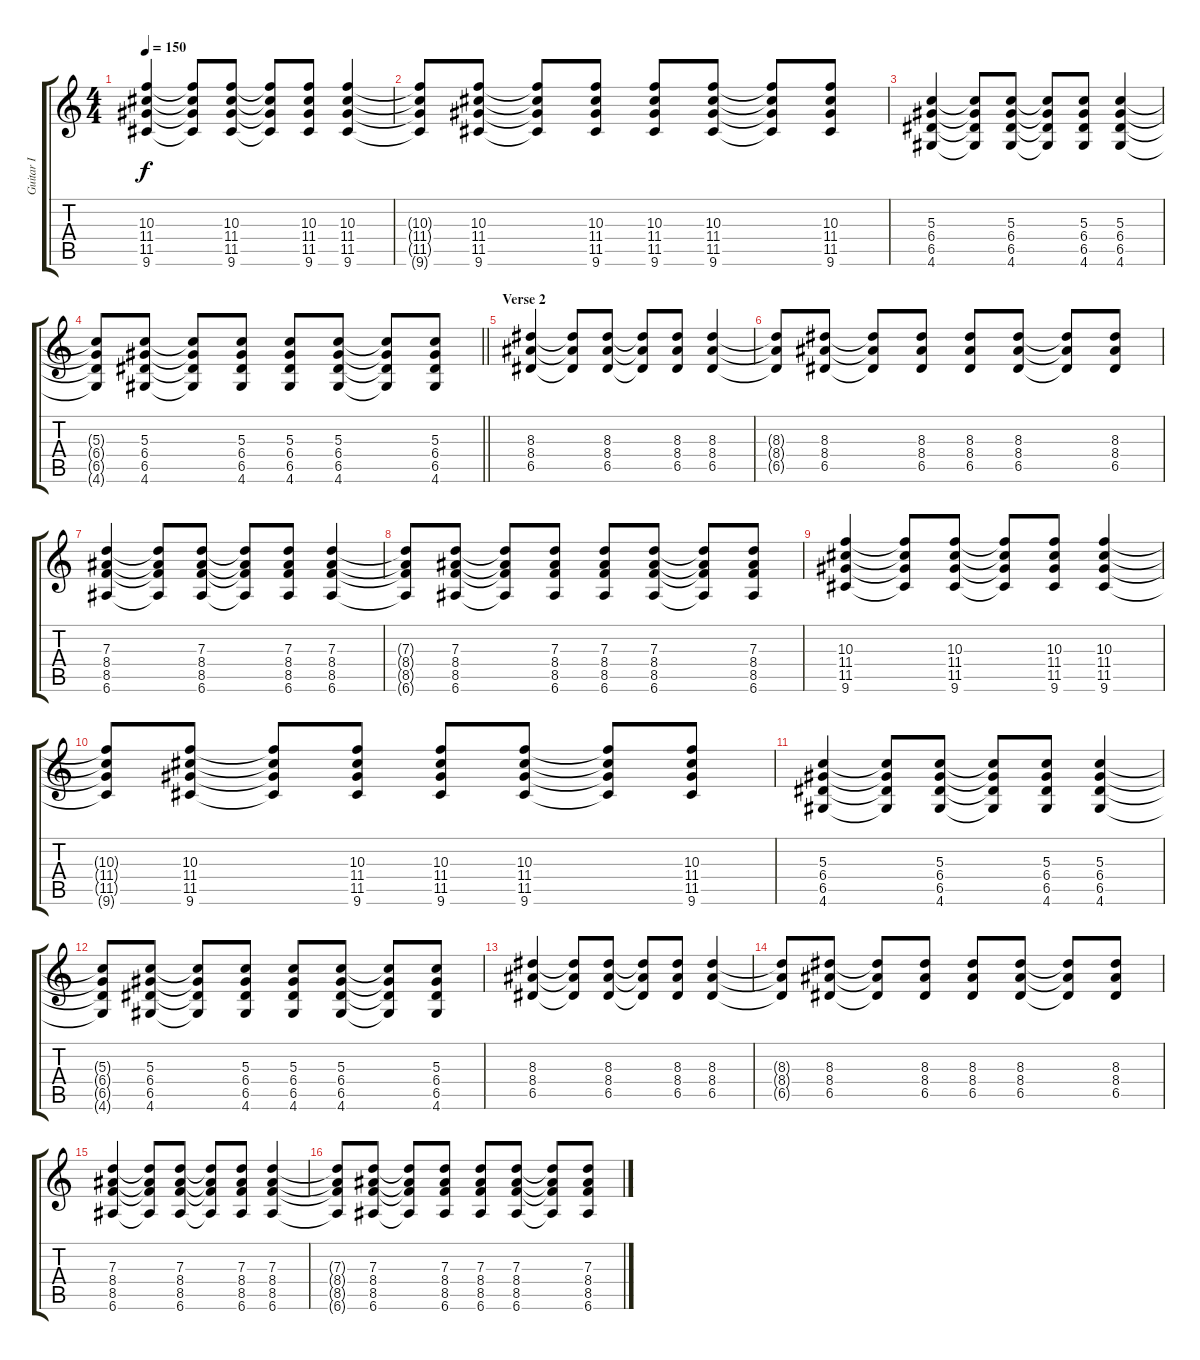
\track ("Guitar I" "Guitar I") {instrument acousticguitarsteel}
\staff {score tabs}
\tuning (E4 B3 G3 D3 A2 E2) {hide}
\ts (4 4)
\tempo 150
\clef g2
\ks c
(10.3 11.4 11.5 9.6).4{dy f} (10.3{t} 11.4{t} 11.5{t} 9.6{t}).8 (10.3 11.4 11.5 9.6).8 (10.3{t} 11.4{t} 11.5{t} 9.6{t}).8 (10.3 11.4 11.5 9.6).8 (10.3 11.4 11.5 9.6).4 |
(10.3{t} 11.4{t} 11.5{t} 9.6{t}).8 (10.3 11.4 11.5 9.6).8 (10.3{t} 11.4{t} 11.5{t} 9.6{t}).8 (10.3 11.4 11.5 9.6).8 (10.3 11.4 11.5 9.6).8 (10.3 11.4 11.5 9.6).8 (10.3{t} 11.4{t} 11.5{t} 9.6{t}).8 (10.3 11.4 11.5 9.6).8 |
(5.3 6.4 6.5 4.6).4 (5.3{t} 6.4{t} 6.5{t} 4.6{t}).8 (5.3 6.4 6.5 4.6).8 (5.3{t} 6.4{t} 6.5{t} 4.6{t}).8 (5.3 6.4 6.5 4.6).8 (5.3 6.4 6.5 4.6).4 |
\barLineRight lightlight
(5.3{t} 6.4{t} 6.5{t} 4.6{t}).8 (5.3 6.4 6.5 4.6).8 (5.3{t} 6.4{t} 6.5{t} 4.6{t}).8 (5.3 6.4 6.5 4.6).8 (5.3 6.4 6.5 4.6).8 (5.3 6.4 6.5 4.6).8 (5.3{t} 6.4{t} 6.5{t} 4.6{t}).8 (5.3 6.4 6.5 4.6).8 |
\section ("" "Verse 2")
(8.3 8.4 6.5).4 (8.3{t} 8.4{t} 6.5{t}).8 (8.3 8.4 6.5).8 (8.3{t} 8.4{t} 6.5{t}).8 (8.3 8.4 6.5).8 (8.3 8.4 6.5).4 |
(8.3{t} 8.4{t} 6.5{t}).8 (8.3 8.4 6.5).8 (8.3{t} 8.4{t} 6.5{t}).8 (8.3 8.4 6.5).8 (8.3 8.4 6.5).8 (8.3 8.4 6.5).8 (8.3{t} 8.4{t} 6.5{t}).8 (8.3 8.4 6.5).8 |
(7.3 8.4 8.5 6.6).4 (7.3{t} 8.4{t} 8.5{t} 6.6{t}).8 (7.3 8.4 8.5 6.6).8 (7.3{t} 8.4{t} 8.5{t} 6.6{t}).8 (7.3 8.4 8.5 6.6).8 (7.3 8.4 8.5 6.6).4 |
(7.3{t} 8.4{t} 8.5{t} 6.6{t}).8 (7.3 8.4 8.5 6.6).8 (7.3{t} 8.4{t} 8.5{t} 6.6{t}).8 (7.3 8.4 8.5 6.6).8 (7.3 8.4 8.5 6.6).8 (7.3 8.4 8.5 6.6).8 (7.3{t} 8.4{t} 8.5{t} 6.6{t}).8 (7.3 8.4 8.5 6.6).8 |
(10.3 11.4 11.5 9.6).4 (10.3{t} 11.4{t} 11.5{t} 9.6{t}).8 (10.3 11.4 11.5 9.6).8 (10.3{t} 11.4{t} 11.5{t} 9.6{t}).8 (10.3 11.4 11.5 9.6).8 (10.3 11.4 11.5 9.6).4 |
(10.3{t} 11.4{t} 11.5{t} 9.6{t}).8 (10.3 11.4 11.5 9.6).8 (10.3{t} 11.4{t} 11.5{t} 9.6{t}).8 (10.3 11.4 11.5 9.6).8 (10.3 11.4 11.5 9.6).8 (10.3 11.4 11.5 9.6).8 (10.3{t} 11.4{t} 11.5{t} 9.6{t}).8 (10.3 11.4 11.5 9.6).8 |
(5.3 6.4 6.5 4.6).4 (5.3{t} 6.4{t} 6.5{t} 4.6{t}).8 (5.3 6.4 6.5 4.6).8 (5.3{t} 6.4{t} 6.5{t} 4.6{t}).8 (5.3 6.4 6.5 4.6).8 (5.3 6.4 6.5 4.6).4 |
(5.3{t} 6.4{t} 6.5{t} 4.6{t}).8 (5.3 6.4 6.5 4.6).8 (5.3{t} 6.4{t} 6.5{t} 4.6{t}).8 (5.3 6.4 6.5 4.6).8 (5.3 6.4 6.5 4.6).8 (5.3 6.4 6.5 4.6).8 (5.3{t} 6.4{t} 6.5{t} 4.6{t}).8 (5.3 6.4 6.5 4.6).8 |
(8.3 8.4 6.5).4 (8.3{t} 8.4{t} 6.5{t}).8 (8.3 8.4 6.5).8 (8.3{t} 8.4{t} 6.5{t}).8 (8.3 8.4 6.5).8 (8.3 8.4 6.5).4 |
(8.3{t} 8.4{t} 6.5{t}).8 (8.3 8.4 6.5).8 (8.3{t} 8.4{t} 6.5{t}).8 (8.3 8.4 6.5).8 (8.3 8.4 6.5).8 (8.3 8.4 6.5).8 (8.3{t} 8.4{t} 6.5{t}).8 (8.3 8.4 6.5).8 |
(7.3 8.4 8.5 6.6).4 (7.3{t} 8.4{t} 8.5{t} 6.6{t}).8 (7.3 8.4 8.5 6.6).8 (7.3{t} 8.4{t} 8.5{t} 6.6{t}).8 (7.3 8.4 8.5 6.6).8 (7.3 8.4 8.5 6.6).4 |
(7.3{t} 8.4{t} 8.5{t} 6.6{t}).8 (7.3 8.4 8.5 6.6).8 (7.3{t} 8.4{t} 8.5{t} 6.6{t}).8 (7.3 8.4 8.5 6.6).8 (7.3 8.4 8.5 6.6).8 (7.3 8.4 8.5 6.6).8 (7.3{t} 8.4{t} 8.5{t} 6.6{t}).8 (7.3 8.4 8.5 6.6).8
